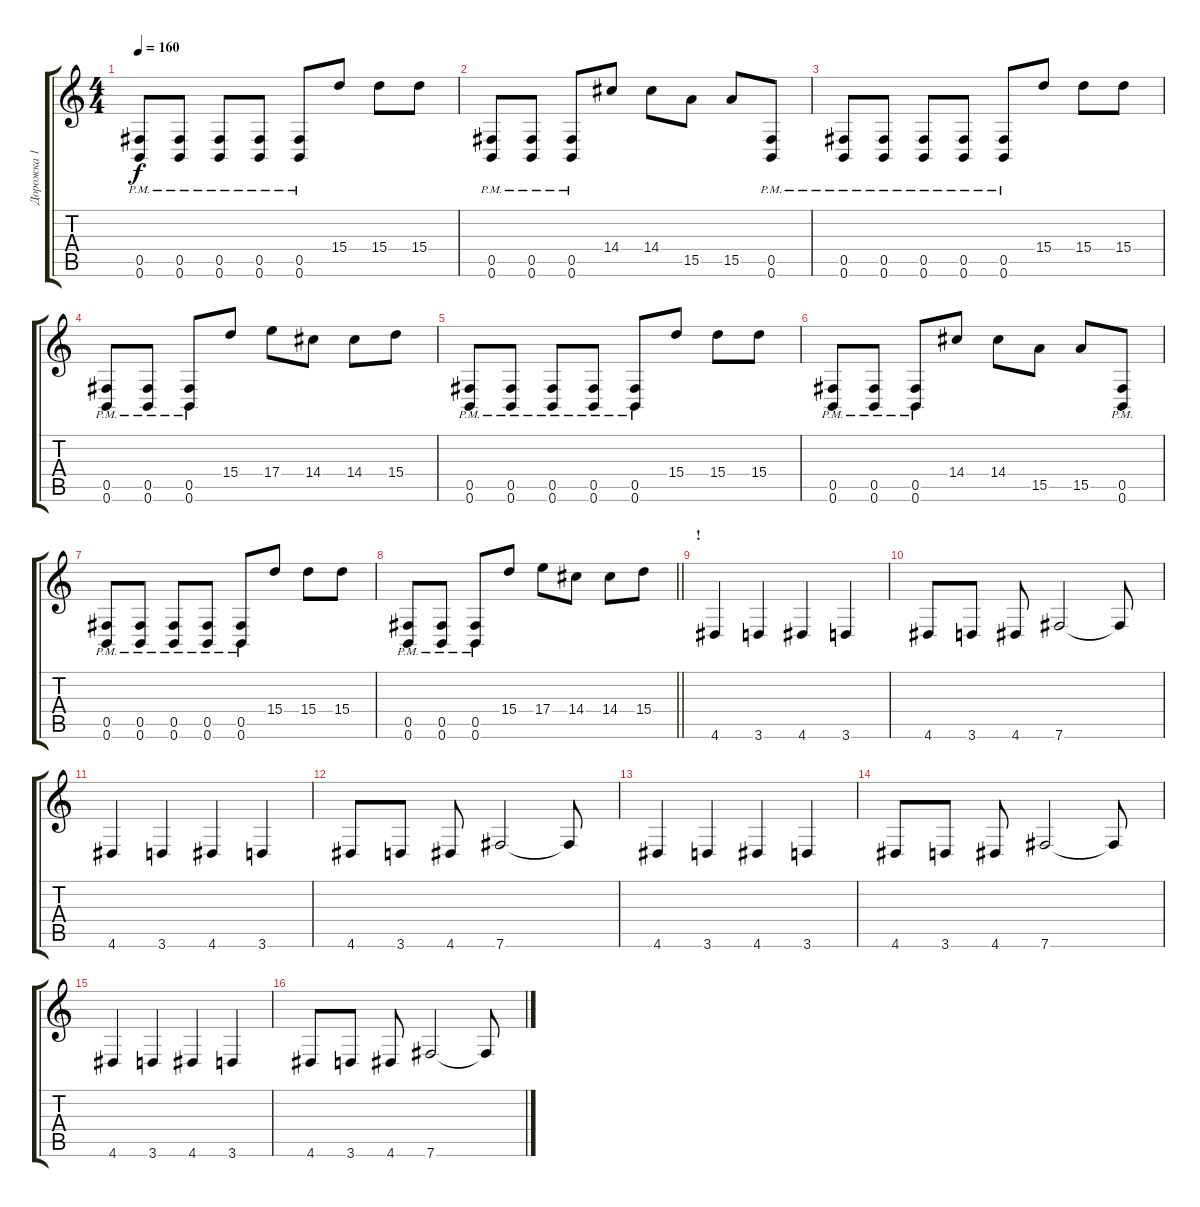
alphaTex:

\track ("Дорожка 1" "Дорожка 1") {instrument distortionguitar}
\staff {score tabs}
\tuning (Db4 Ab3 E3 B2 Gb2 B1) {hide}
\ts (4 4)
\tempo 160
\clef g2
\ks c
(0.5{pm} 0.6{pm}).8{dy f} (0.5{pm} 0.6).8 (0.5{pm} 0.6).8 (0.5{pm} 0.6{pm}).8 (0.5{pm} 0.6{pm}).8 15.4.8 15.4.8 15.4.8 |
(0.5{pm} 0.6{pm}).8 (0.5{pm} 0.6{pm}).8 (0.5{pm} 0.6{pm}).8 14.4.8 14.4.8 15.5.8 15.5.8 (0.5{pm} 0.6{pm}).8 |
(0.5{pm} 0.6{pm}).8 (0.5{pm} 0.6).8 (0.5{pm} 0.6).8 (0.5{pm} 0.6{pm}).8 (0.5{pm} 0.6{pm}).8 15.4.8 15.4.8 15.4.8 |
(0.5{pm} 0.6{pm}).8 (0.5{pm} 0.6{pm}).8 (0.5{pm} 0.6{pm}).8 15.4.8 17.4.8 14.4.8 14.4.8 15.4.8 |
(0.5{pm} 0.6{pm}).8 (0.5{pm} 0.6).8 (0.5{pm} 0.6).8 (0.5{pm} 0.6{pm}).8 (0.5{pm} 0.6{pm}).8 15.4.8 15.4.8 15.4.8 |
(0.5{pm} 0.6{pm}).8 (0.5{pm} 0.6{pm}).8 (0.5{pm} 0.6{pm}).8 14.4.8 14.4.8 15.5.8 15.5.8 (0.5{pm} 0.6{pm}).8 |
(0.5{pm} 0.6{pm}).8 (0.5{pm} 0.6).8 (0.5{pm} 0.6).8 (0.5{pm} 0.6{pm}).8 (0.5{pm} 0.6{pm}).8 15.4.8 15.4.8 15.4.8 |
\barLineRight lightlight
(0.5{pm} 0.6{pm}).8 (0.5{pm} 0.6{pm}).8 (0.5{pm} 0.6{pm}).8 15.4.8 17.4.8 14.4.8 14.4.8 15.4.8 |
\section ("" "!")
4.6.4 3.6.4 4.6.4 3.6.4 |
4.6.8 3.6.8 4.6.8 7.6.2 7.6{t}.8 |
4.6.4 3.6.4 4.6.4 3.6.4 |
4.6.8 3.6.8 4.6.8 7.6.2 7.6{t}.8 |
4.6.4 3.6.4 4.6.4 3.6.4 |
4.6.8 3.6.8 4.6.8 7.6.2 7.6{t}.8 |
4.6.4 3.6.4 4.6.4 3.6.4 |
4.6.8 3.6.8 4.6.8 7.6.2 7.6{t}.8
